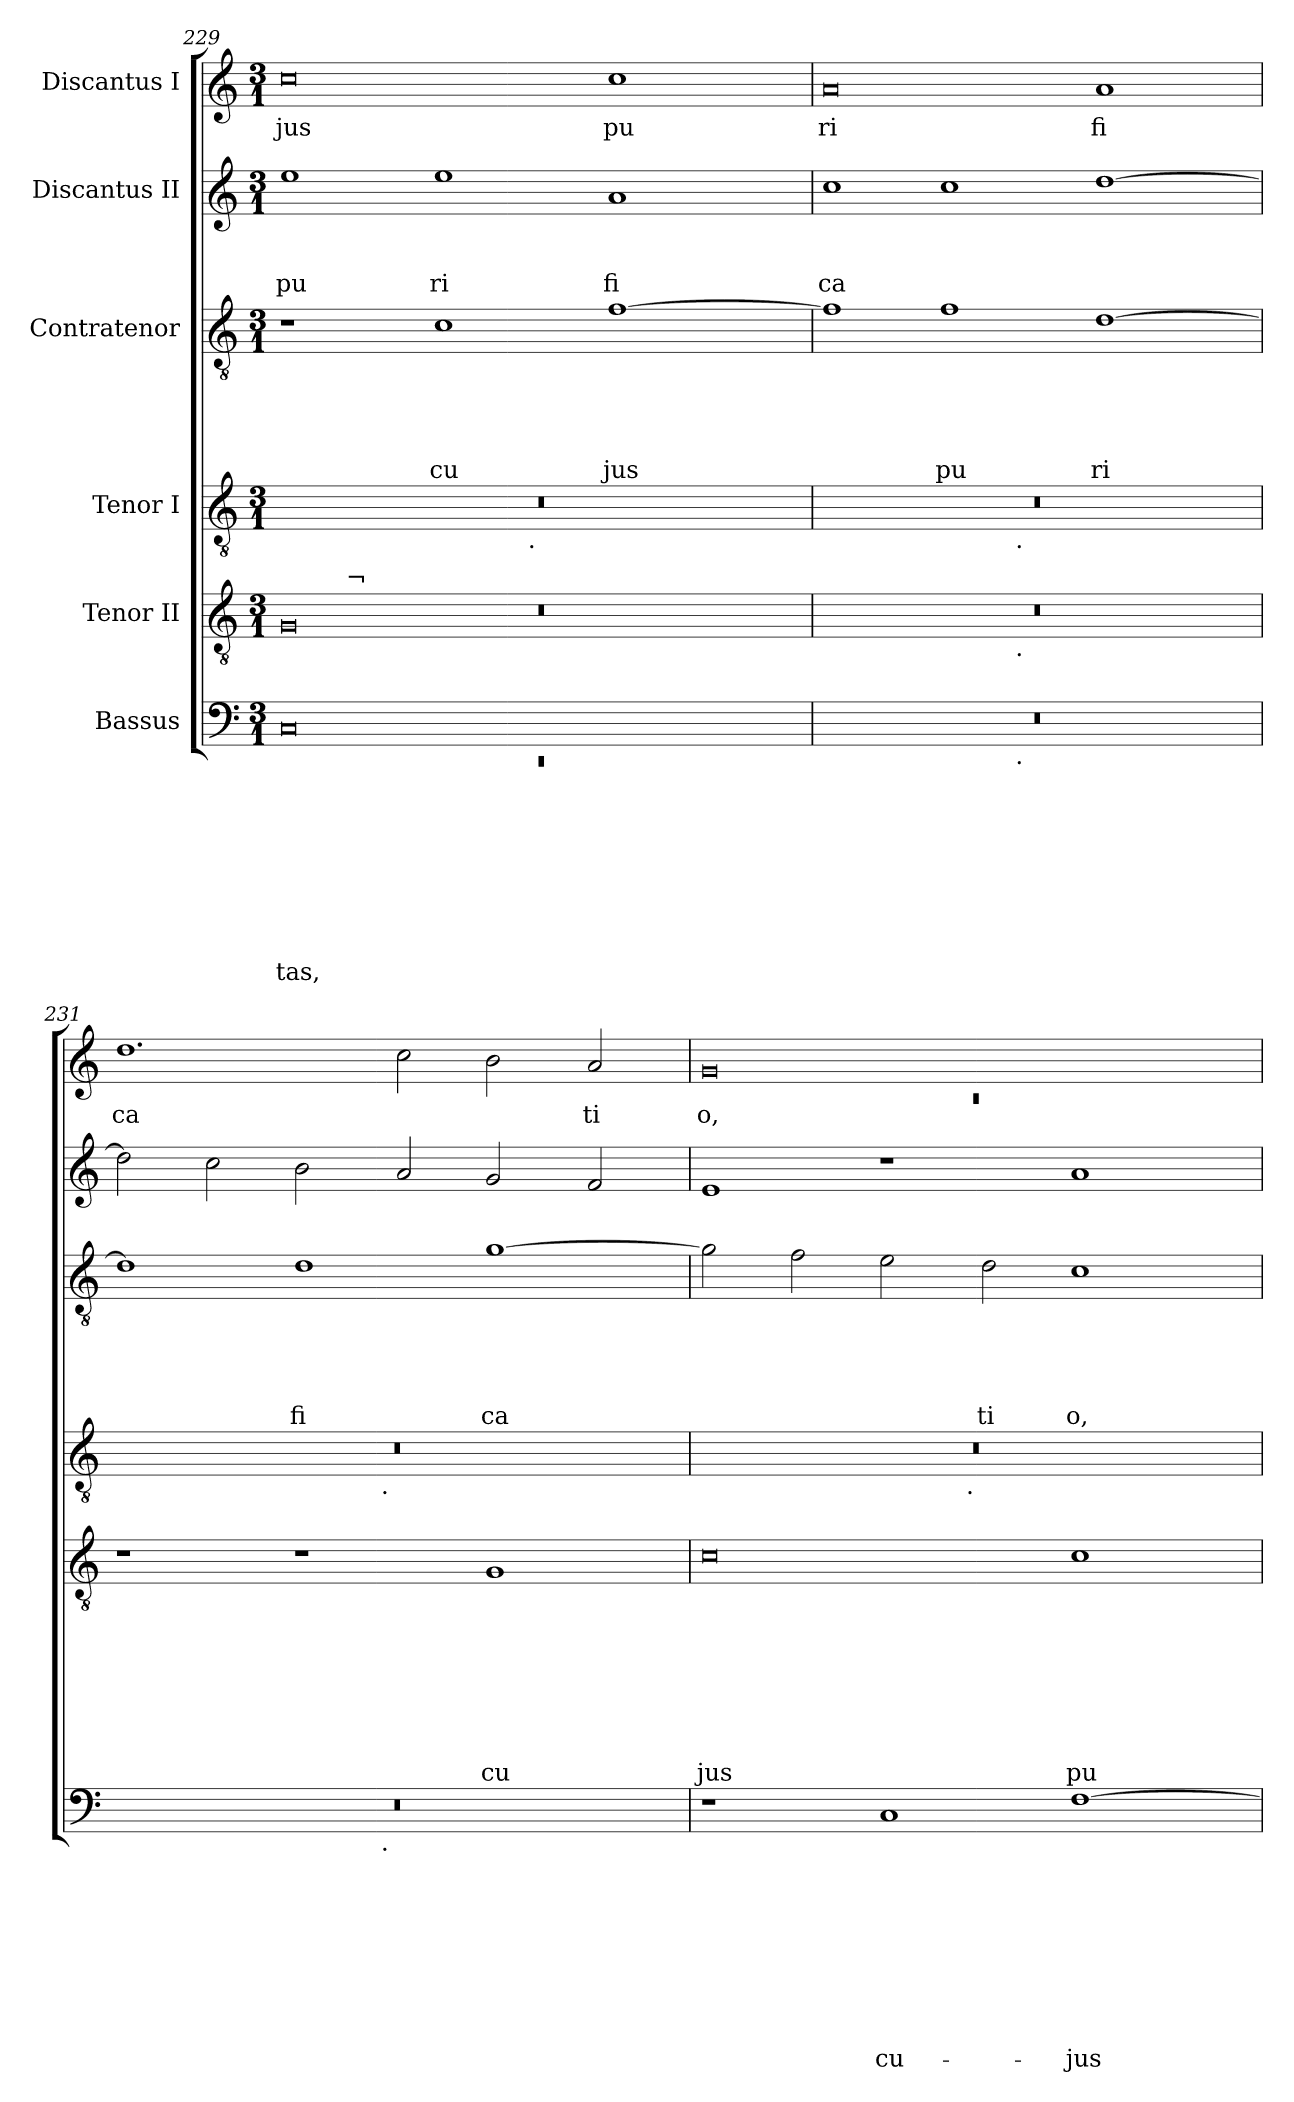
**kern	**text	**text	**text	**text	**text	**text	**text	**text	**text	**kern	**text	**text	**text	**text	**text	**text	**text	**text	**kern	**kern	**text	**text	**text	**text	**text	**kern	**text	**text	**text	**kern	**text
*part6	*part6	*part6	*part6	*part6	*part6	*part6	*part6	*part6	*part6	*part5	*part5	*part5	*part5	*part5	*part5	*part5	*part5	*part5	*part4	*part3	*part3	*part3	*part3	*part3	*part3	*part2	*part2	*part2	*part2	*part1	*part1
*staff6	*staff6	*staff6	*staff6	*staff6	*staff6	*staff6	*staff6	*staff6	*staff6	*staff5	*staff5	*staff5	*staff5	*staff5	*staff5	*staff5	*staff5	*staff5	*staff4	*staff3	*staff3	*staff3	*staff3	*staff3	*staff3	*staff2	*staff2	*staff2	*staff2	*staff1	*staff1
*I"Bassus	*	*	*	*	*	*	*	*	*	*I"Tenor II	*	*	*	*	*	*	*	*	*I"Tenor I	*I"Contratenor	*	*	*	*	*	*I"Discantus II	*	*	*	*I"Discantus I	*
*clefF4	*	*	*	*	*	*	*	*	*	*clefGv2	*	*	*	*	*	*	*	*	*clefGv2	*clefGv2	*	*	*	*	*	*clefG2	*	*	*	*clefG2	*
*k[]	*	*	*	*	*	*	*	*	*	*k[]	*	*	*	*	*	*	*	*	*k[]	*k[]	*	*	*	*	*	*k[]	*	*	*	*k[]	*
*C:	*	*	*	*	*	*	*	*	*	*C:	*	*	*	*	*	*	*	*	*C:	*C:	*	*	*	*	*	*C:	*	*	*	*C:	*
*M3/1	*	*	*	*	*	*	*	*	*	*M3/1	*	*	*	*	*	*	*	*	*M3/1	*M3/1	*	*	*	*	*	*M3/1	*	*	*	*M3/1	*
=229	=229	=229	=229	=229	=229	=229	=229	=229	=229	=229	=229	=229	=229	=229	=229	=229	=229	=229	=229	=229	=229	=229	=229	=229	=229	=229	=229	=229	=229	=229	=229
*^	*	*	*	*	*	*	*	*	*	*^	*	*	*	*	*	*	*	*	*	*	*	*	*	*	*	*	*	*	*	*	*
*	*	*	*	*	*	*	*	*	*	*	*	*^	*	*	*	*	*	*	*	*	*	*	*	*	*	*	*	*	*	*	*	*	*
!	!LO:N:vis=1	!	!	!	!	!	!	!	!	!LO:LY:b	!	!	!LO:N:vis=1	!	!	!	!	!	!	!	!	!	!	!	!	!	!	!	!	!	!	!LO:LY:b	!	!LO:LY:b
*	*	*	*	*	*	*	*	*	*	*	*	*	*	*	*	*	*	*	*	*	*	*^	*	*	*	*	*	*	*	*	*	*	*	*
0C	0.rEE	.	.	.	.	.	.	.	.	-tas,	4.ryy	0G	0.r	.	.	.	.	.	.	.	.	0.r	1ryy	1r	.	.	.	.	.	1ee	.	.	pu	0cc	jus
!	!	!	!	!	!	!	!	!	!	!	!LO:TX:a:t=¬	!	!	!	!	!	!	!	!	!	!	!	!	!	!	!	!	!	!	!	!	!	!	!	!
.	.	.	.	.	.	.	.	.	.	.	1ryy	.	.	.	.	.	.	.	.	.	.	.	.	.	.	.	.	.	.	.	.	.	.	.	.
!	!	!	!	!	!	!	!	!	!	!	!	!	!	!	!	!	!	!	!	!	!	!	!	!	!	!	!	!	!LO:LY:b	!	!	!	!LO:LY:b	!	!
.	.	.	.	.	.	.	.	.	.	.	.	.	.	.	.	.	.	.	.	.	.	.	4...ryy	1c	.	.	.	.	cu	1ee	.	.	ri	.	.
.	.	.	.	.	.	.	.	.	.	.	1ryy	.	.	.	.	.	.	.	.	.	.	.	.	.	.	.	.	.	.	.	.	.	.	.	.
!	!	!	!	!	!	!	!	!	!	!	!	!	!	!	!	!	!	!	!	!	!	!	!LO:TX:b:t=.	!	!	!	!	!	!	!	!	!	!	!	!
.	.	.	.	.	.	.	.	.	.	.	.	.	.	.	.	.	.	.	.	.	.	.	1ryy	.	.	.	.	.	.	.	.	.	.	.	.
!	!	!	!	!	!	!	!	!	!	!	!	!	!	!	!	!	!	!	!	!	!	!	!	!	!	!	!	!	!LO:LY:b	!	!	!	!LO:LY:b	!	!LO:LY:b
1ryy	.	.	.	.	.	.	.	.	.	.	.	1ryy	.	.	.	.	.	.	.	.	.	.	.	[>1f	.	.	.	.	jus	1a	.	.	fi	1cc	pu
.	.	.	.	.	.	.	.	.	.	.	2ryy	.	.	.	.	.	.	.	.	.	.	.	.	.	.	.	.	.	.	.	.	.	.	.	.
.	.	.	.	.	.	.	.	.	.	.	.	.	.	.	.	.	.	.	.	.	.	.	2ryy	.	.	.	.	.	.	.	.	.	.	.	.
.	.	.	.	.	.	.	.	.	.	.	8ryy	.	.	.	.	.	.	.	.	.	.	.	.	.	.	.	.	.	.	.	.	.	.	.	.
.	.	.	.	.	.	.	.	.	.	.	.	.	.	.	.	.	.	.	.	.	.	.	32ryy	.	.	.	.	.	.	.	.	.	.	.	.
=230	=230	=230	=230	=230	=230	=230	=230	=230	=230	=230	=230	=230	=230	=230	=230	=230	=230	=230	=230	=230	=230	=230	=230	=230	=230	=230	=230	=230	=230	=230	=230	=230	=230	=230	=230
!	!	!	!	!	!	!	!	!	!	!	!	!	!	!	!	!	!	!	!	!	!	!	!	!	!	!	!	!	!	!	!	!	!LO:LY:b	!	!LO:LY:b
*	*	*	*	*	*	*	*	*	*	*	*	*v	*v	*	*	*	*	*	*	*	*	*	*	*	*	*	*	*	*	*	*	*	*	*	*
0.r	1ryy	.	.	.	.	.	.	.	.	.	0.r	1ryy	.	.	.	.	.	.	.	.	0.r	1ryy	1f]	.	.	.	.	.	1cc	.	.	ca	0a	ri
!	!	!	!	!	!	!	!	!	!	!	!	!	!	!	!	!	!	!	!	!	!	!	!	!	!	!	!	!LO:LY:b	!	!	!	!	!	!
.	4...ryy	.	.	.	.	.	.	.	.	.	.	4...ryy	.	.	.	.	.	.	.	.	.	4...ryy	1f	.	.	.	.	pu	1cc	.	.	.	.	.
!	!	!	!	!	!	!	!	!	!	!	!	!	!	!	!	!	!	!	!	!	!	!LO:TX:b:t=.	!	!	!	!	!	!	!	!	!	!	!	!
!	!	!	!	!	!	!	!	!	!	!	!	!LO:TX:b:t=.	!	!	!	!	!	!	!	!	!	!	!	!	!	!	!	!	!	!	!	!	!	!
!	!LO:TX:b:t=.	!	!	!	!	!	!	!	!	!	!	!	!	!	!	!	!	!	!	!	!	!	!	!	!	!	!	!	!	!	!	!	!	!
.	1ryy	.	.	.	.	.	.	.	.	.	.	1ryy	.	.	.	.	.	.	.	.	.	1ryy	.	.	.	.	.	.	.	.	.	.	.	.
!	!	!	!	!	!	!	!	!	!	!	!	!	!	!	!	!	!	!	!	!	!	!	!	!	!	!	!	!LO:LY:b	!	!	!	!	!	!LO:LY:b
.	.	.	.	.	.	.	.	.	.	.	.	.	.	.	.	.	.	.	.	.	.	.	[>1d	.	.	.	.	ri	[>1dd	.	.	.	1a	fi
.	2ryy	.	.	.	.	.	.	.	.	.	.	2ryy	.	.	.	.	.	.	.	.	.	2ryy	.	.	.	.	.	.	.	.	.	.	.	.
.	32ryy	.	.	.	.	.	.	.	.	.	.	32ryy	.	.	.	.	.	.	.	.	.	32ryy	.	.	.	.	.	.	.	.	.	.	.	.
=231	=231	=231	=231	=231	=231	=231	=231	=231	=231	=231	=231	=231	=231	=231	=231	=231	=231	=231	=231	=231	=231	=231	=231	=231	=231	=231	=231	=231	=231	=231	=231	=231	=231	=231
!	!	!	!	!	!	!	!	!	!	!	!	!	!	!	!	!	!	!	!	!	!	!	!	!	!	!	!	!	!	!	!	!	!	!LO:LY:b
*	*	*	*	*	*	*	*	*	*	*	*v	*v	*	*	*	*	*	*	*	*	*	*	*	*	*	*	*	*	*	*	*	*	*	*
0.r	1ryy	.	.	.	.	.	.	.	.	.	1r	.	.	.	.	.	.	.	.	0.r	1ryy	1d]	.	.	.	.	.	2dd\]	.	.	.	1.dd	ca
.	.	.	.	.	.	.	.	.	.	.	.	.	.	.	.	.	.	.	.	.	.	.	.	.	.	.	.	2cc\	.	.	.	.	.
!	!	!	!	!	!	!	!	!	!	!	!	!	!	!	!	!	!	!	!	!	!	!	!	!	!	!	!LO:LY:b	!	!	!	!	!	!
.	4...ryy	.	.	.	.	.	.	.	.	.	1r	.	.	.	.	.	.	.	.	.	4...ryy	1d	.	.	.	.	fi	2b\	.	.	.	.	.
!	!	!	!	!	!	!	!	!	!	!	!	!	!	!	!	!	!	!	!	!	!LO:TX:b:t=.	!	!	!	!	!	!	!	!	!	!	!	!
!	!LO:TX:b:t=.	!	!	!	!	!	!	!	!	!	!	!	!	!	!	!	!	!	!	!	!	!	!	!	!	!	!	!	!	!	!	!	!
.	1ryy	.	.	.	.	.	.	.	.	.	.	.	.	.	.	.	.	.	.	.	1ryy	.	.	.	.	.	.	.	.	.	.	.	.
.	.	.	.	.	.	.	.	.	.	.	.	.	.	.	.	.	.	.	.	.	.	.	.	.	.	.	.	2a/	.	.	.	2cc\	.
!	!	!	!	!	!	!	!	!	!	!	!	!	!	!	!	!	!	!	!LO:LY:b	!	!	!	!	!	!	!	!LO:LY:b	!	!	!	!	!	!
.	.	.	.	.	.	.	.	.	.	.	1G	.	.	.	.	.	.	.	cu	.	.	[>1g	.	.	.	.	ca	2g/	.	.	.	2b\	.
.	2ryy	.	.	.	.	.	.	.	.	.	.	.	.	.	.	.	.	.	.	.	2ryy	.	.	.	.	.	.	.	.	.	.	.	.
!	!	!	!	!	!	!	!	!	!	!	!	!	!	!	!	!	!	!	!	!	!	!	!	!	!	!	!	!	!	!	!	!	!LO:LY:b
.	.	.	.	.	.	.	.	.	.	.	.	.	.	.	.	.	.	.	.	.	.	.	.	.	.	.	.	2f/	.	.	.	2a/	ti
.	32ryy	.	.	.	.	.	.	.	.	.	.	.	.	.	.	.	.	.	.	.	32ryy	.	.	.	.	.	.	.	.	.	.	.	.
=232	=232	=232	=232	=232	=232	=232	=232	=232	=232	=232	=232	=232	=232	=232	=232	=232	=232	=232	=232	=232	=232	=232	=232	=232	=232	=232	=232	=232	=232	=232	=232	=232	=232
*	*	*	*	*	*	*	*	*	*	*	*	*	*	*	*	*	*	*	*	*	*	*	*	*	*	*	*	*	*	*	*	*^	*
!	!	!	!	!	!	!	!	!	!	!	!	!	!	!	!	!	!	!	!LO:LY:b	!	!	!	!	!	!	!	!	!	!	!	!	!	!LO:N:vis=1	!LO:LY:b
*v	*v	*	*	*	*	*	*	*	*	*	*	*	*	*	*	*	*	*	*	*	*	*	*	*	*	*	*	*	*	*	*	*	*	*
1r	.	.	.	.	.	.	.	.	.	0c	.	.	.	.	.	.	.	jus	0.r	1ryy	2g\]	.	.	.	.	.	1e	.	.	.	0g	0.rc	o,
.	.	.	.	.	.	.	.	.	.	.	.	.	.	.	.	.	.	.	.	.	2f\	.	.	.	.	.	.	.	.	.	.	.	.
!	!	!	!	!	!	!	!	!	!LO:LY:b	!	!	!	!	!	!	!	!	!	!	!	!	!	!	!	!	!	!	!	!	!	!	!	!
1C	.	.	.	.	.	.	.	.	cu-	.	.	.	.	.	.	.	.	.	.	4...ryy	2e\	.	.	.	.	.	1r	.	.	.	.	.	.
!	!	!	!	!	!	!	!	!	!	!	!	!	!	!	!	!	!	!	!	!LO:TX:b:t=.	!	!	!	!	!	!	!	!	!	!	!	!	!
.	.	.	.	.	.	.	.	.	.	.	.	.	.	.	.	.	.	.	.	1ryy	.	.	.	.	.	.	.	.	.	.	.	.	.
!	!	!	!	!	!	!	!	!	!	!	!	!	!	!	!	!	!	!	!	!	!	!	!	!	!	!LO:LY:b	!	!	!	!	!	!	!
.	.	.	.	.	.	.	.	.	.	.	.	.	.	.	.	.	.	.	.	.	2d\	.	.	.	.	ti	.	.	.	.	.	.	.
!	!	!	!	!	!	!	!	!	!LO:LY:b	!	!	!	!	!	!	!	!	!LO:LY:b	!	!	!	!	!	!	!	!LO:LY:b	!	!	!	!	!	!	!
[>1F	.	.	.	.	.	.	.	.	-jus	1c	.	.	.	.	.	.	.	pu	.	.	1c	.	.	.	.	o,	1a	.	.	.	1ryy	.	.
.	.	.	.	.	.	.	.	.	.	.	.	.	.	.	.	.	.	.	.	2ryy	.	.	.	.	.	.	.	.	.	.	.	.	.
.	.	.	.	.	.	.	.	.	.	.	.	.	.	.	.	.	.	.	.	32ryy	.	.	.	.	.	.	.	.	.	.	.	.	.
*	*	*	*	*	*	*	*	*	*	*	*	*	*	*	*	*	*	*	*v	*v	*	*	*	*	*	*	*	*	*	*	*v	*v	*
=	=	=	=	=	=	=	=	=	=	=	=	=	=	=	=	=	=	=	=	=	=	=	=	=	=	=	=	=	=	=	=
*-	*-	*-	*-	*-	*-	*-	*-	*-	*-	*-	*-	*-	*-	*-	*-	*-	*-	*-	*-	*-	*-	*-	*-	*-	*-	*-	*-	*-	*-	*-	*-
